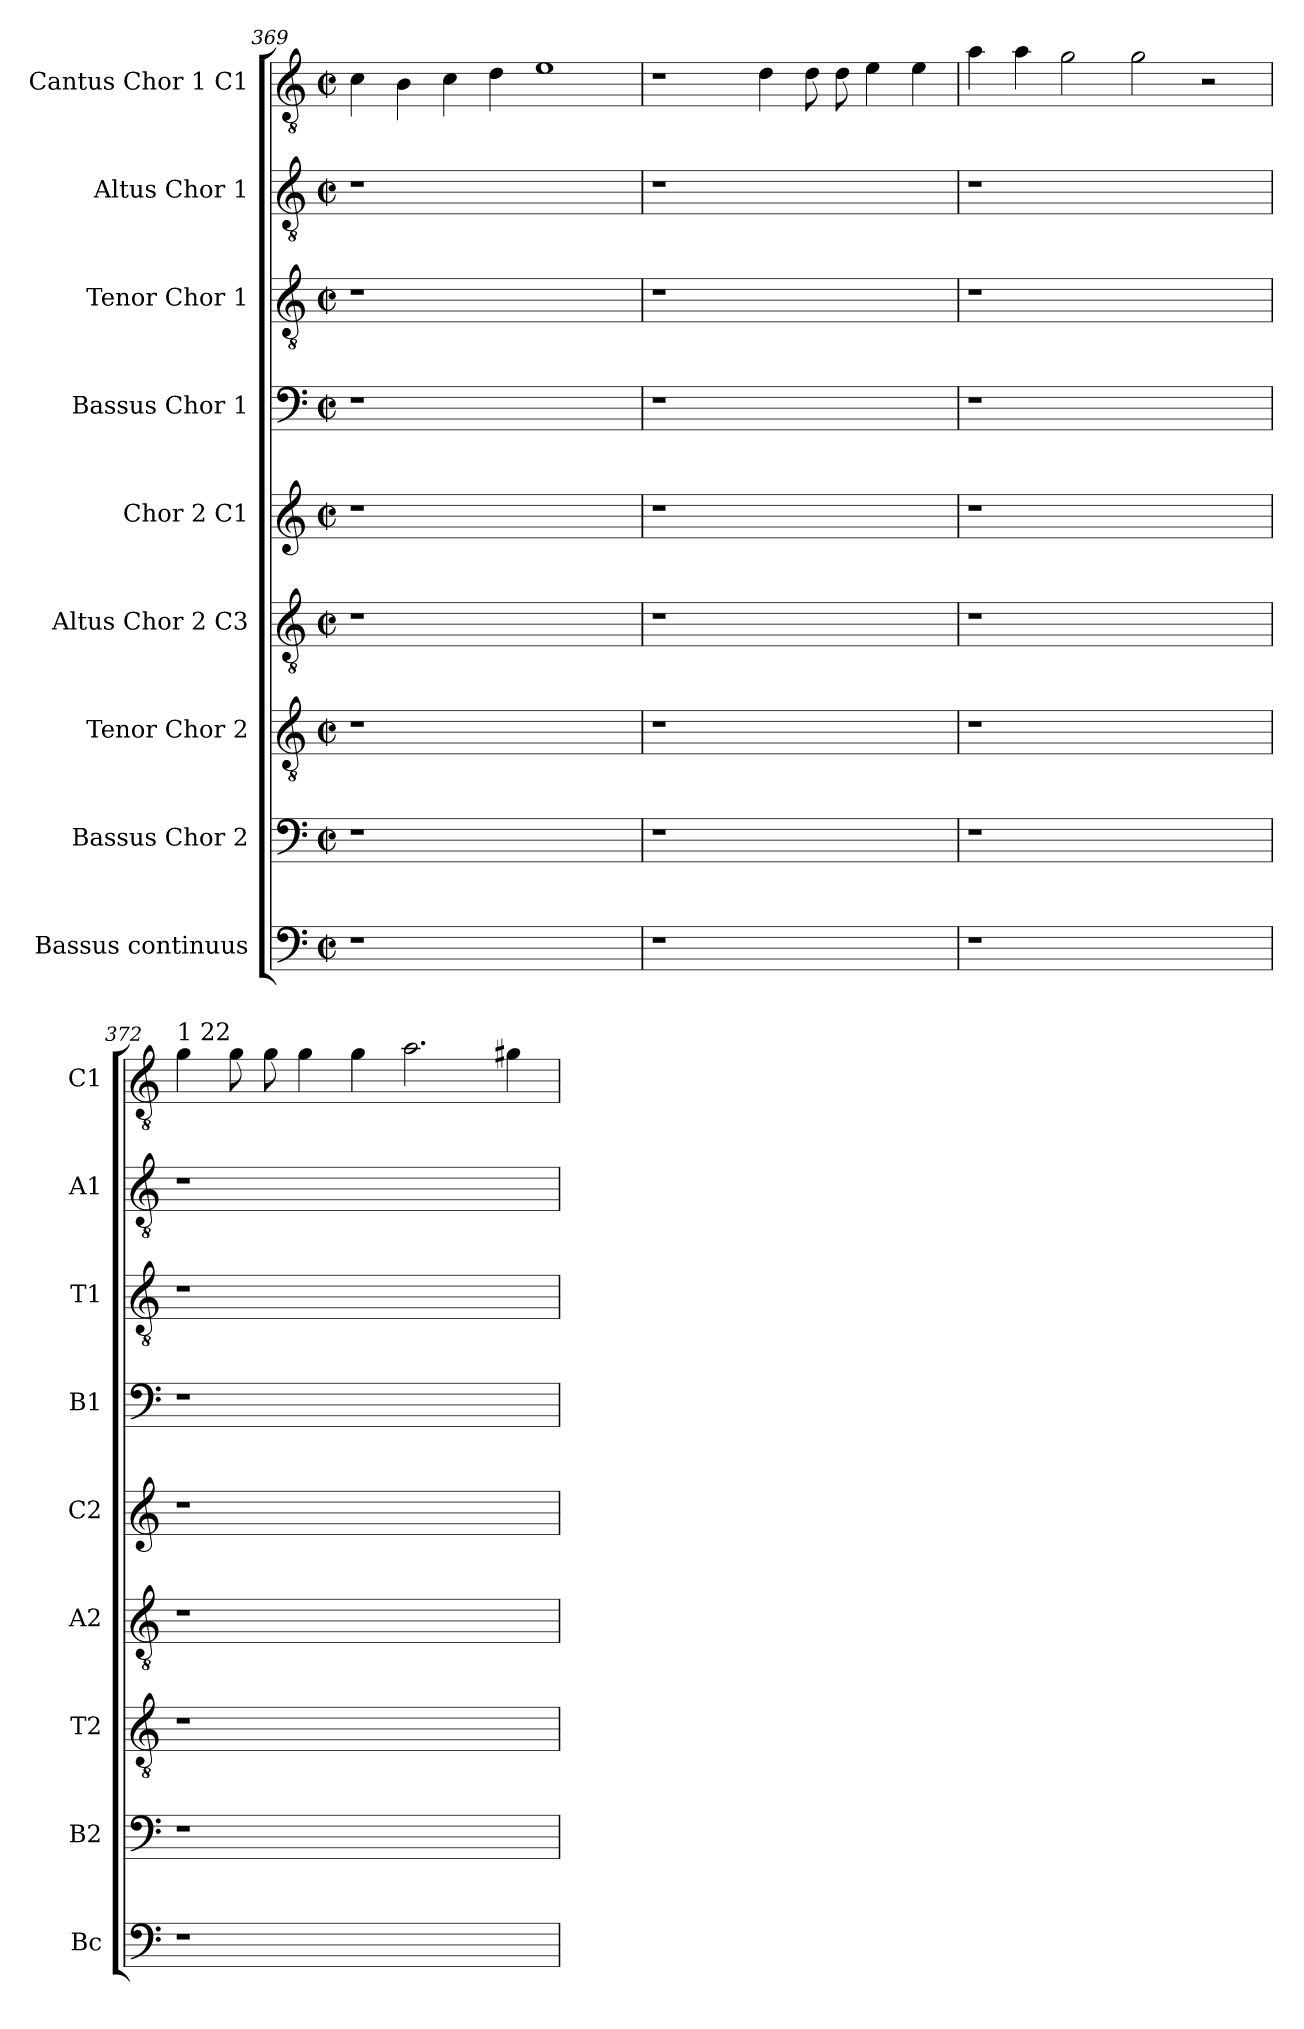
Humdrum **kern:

**kern	**kern	**kern	**kern	**kern	**kern	**kern	**kern	**kern
*part9	*part8	*part7	*part6	*part5	*part4	*part3	*part2	*part1
*staff9	*staff8	*staff7	*staff6	*staff5	*staff4	*staff3	*staff2	*staff1
*I"Bassus continuus	*I"Bassus Chor 2	*I"Tenor Chor 2	*I"Altus Chor 2 C3	*I"Chor 2 C1	*I"Bassus Chor 1	*I"Tenor Chor 1	*I"Altus Chor 1	*I"Cantus Chor 1 C1
*I'Bc	*I'B2	*I'T2	*I'A2	*I'C2	*I'B1	*I'T1	*I'A1	*I'C1
*clefF4	*clefF4	*clefGv2	*clefGv2	*clefG2	*clefF4	*clefGv2	*clefGv2	*clefGv2
*ITrd7c12	*	*	*	*	*	*	*	*
*k[]	*k[]	*k[]	*k[]	*k[]	*k[]	*k[]	*k[]	*k[]
*C:	*C:	*C:	*C:	*C:	*C:	*C:	*C:	*C:
*M2/2	*M2/2	*M2/2	*M2/2	*M2/2	*M2/2	*M2/2	*M2/2	*M2/2
*met(c|)	*met(c|)	*met(c|)	*met(c|)	*met(c|)	*met(c|)	*met(c|)	*met(c|)	*met(c|)
=369	=369	=369	=369	=369	=369	=369	=369	=369
1r	1r	1r	1r	1r	1r	1r	1r	4c\
.	.	.	.	.	.	.	.	4B\
.	.	.	.	.	.	.	.	4c\
.	.	.	.	.	.	.	.	4d\
1ryy	1ryy	1ryy	1ryy	1ryy	1ryy	1ryy	1ryy	1e
=370	=370	=370	=370	=370	=370	=370	=370	=370
1r	1r	1r	1r	1r	1r	1r	1r	1r
1ryy	1ryy	1ryy	1ryy	1ryy	1ryy	1ryy	1ryy	4d\
.	.	.	.	.	.	.	.	8d\
.	.	.	.	.	.	.	.	8d\
.	.	.	.	.	.	.	.	4e\
.	.	.	.	.	.	.	.	4e\
=371	=371	=371	=371	=371	=371	=371	=371	=371
1r	1r	1r	1r	1r	1r	1r	1r	4a\
.	.	.	.	.	.	.	.	4a\
.	.	.	.	.	.	.	.	2g\
1ryy	1ryy	1ryy	1ryy	1ryy	1ryy	1ryy	1ryy	2g\
.	.	.	.	.	.	.	.	2r
!!LO:LB:g=z
=372	=372	=372	=372	=372	=372	=372	=372	=372
!	!	!	!	!	!	!	!	!LO:TX:a:t=1 22
1r	1r	1r	1r	1r	1r	1r	1r	4g\
.	.	.	.	.	.	.	.	8g\
.	.	.	.	.	.	.	.	8g\
.	.	.	.	.	.	.	.	4g\
.	.	.	.	.	.	.	.	4g\
1ryy	1ryy	1ryy	1ryy	1ryy	1ryy	1ryy	1ryy	2.a\
.	.	.	.	.	.	.	.	4g#X\
=	=	=	=	=	=	=	=	=
*-	*-	*-	*-	*-	*-	*-	*-	*-
